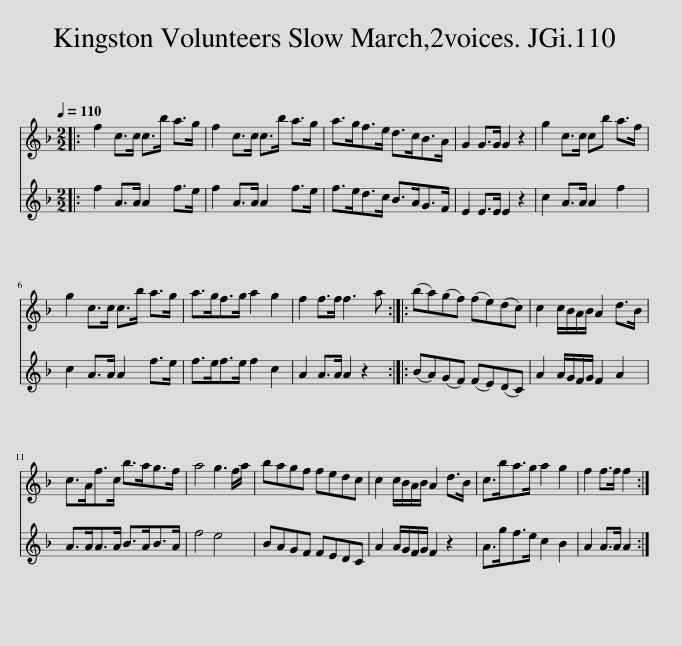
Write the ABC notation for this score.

X:1
%%score 1 2
L:1/8
Q:1/4=110
M:2/2
I:linebreak $
K:F
V:1 treble
V:2 treble
V:1
|: f2 c>c c>b a>g | f2 c>c c>b a>g | a>gf>e d>cB>A | G2 G>G G2 z2 | g2 c>c cb a>f |$ %5
 g2 c>c c>b a>g | a>gf>g a2 g2 | f2 f>f f3 a :: (ba)(gf) (fe)(dc) | c2 c/B/A/B/ A2 d>B |$ %10
 c>Af>c b>ag>f | a4 g3 f/a/ | bagf fedc | c2 c/B/A/B/ A2 d>B | c>ba>g a2 g2 | %15
 f2 f>f f2 :| %16
V:2
|: f2 A>A A2 f>e | f2 A>A A2 f>e | f>ed>c B>AG>F | E2 E>E E2 z2 | c2 A>A A2 f2 |$ %5
 c2 A>A A2 f>e | f>ef>e f2 c2 | A2 A>A A2 z2 :: (BA)(GF) (FE)(DC) | A2 A/G/F/G/ F2 A2 |$ %10
 A>AA>A B>AB>A | f4 e4 | BAGF FEDC | A2 A/G/F/G/ F2 z2 | A>gf>e c2 B2 | %15
 A2 A>A A2 :| %16
